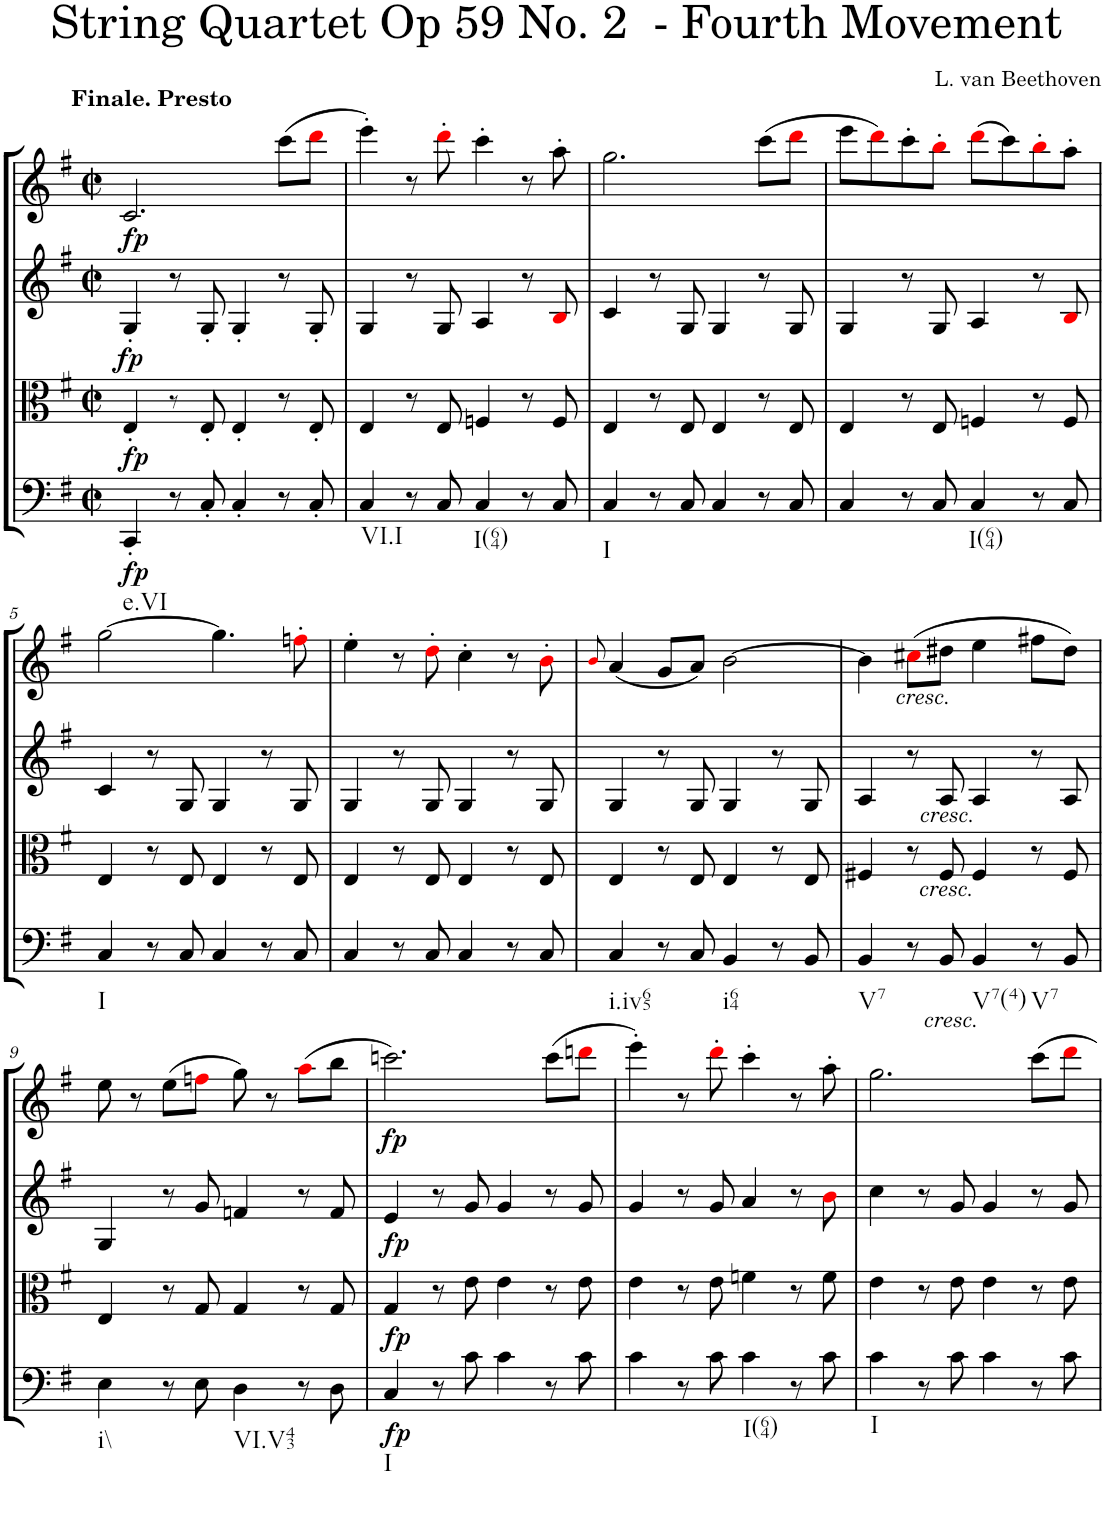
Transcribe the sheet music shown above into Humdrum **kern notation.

**kern	**dynam	**kern	**dynam	**kern	**dynam	**kern	**dynam
*part4	*part4	*part3	*part3	*part2	*part2	*part1	*part1
*staff4	*staff4	*staff3	*staff3	*staff2	*staff2	*staff1	*staff1
*I"Violoncello.	*	*I"Viola	*	*I"Violin II.	*	*I"Violin I.	*
*I'Vc	*	*I'Vla	*	*I'Vln	*	*I'Vln	*
*clefF4	*	*clefC3	*	*clefG2	*	*clefG2	*
*k[f#]	*	*k[f#]	*	*k[f#]	*	*k[f#]	*
*M2/2	*	*M2/2	*	*M2/2	*	*M2/2	*
*met(c|)	*	*met(c|)	*	*met(c|)	*	*met(c|)	*
=1	=1	=1	=1	=1	=1	=1	=1
!	!	!	!	!	!	!LO:TX:a:B:t=Finale. Presto	!
!LO:TX:b:t=e.VI	!	!	!	!	!	!	!
!	!LO:DY:b	!	!LO:DY:b	!	!LO:DY:b	!	!LO:DY:b
4CC'/	fp	4E'/	fp	4G'/	fp	2.c/	fp
8r	.	8r	.	8r	.	.	.
8C'/	.	8E'/	.	8G'/	.	.	.
4C'/	.	4E'/	.	4G'/	.	.	.
8r	.	8r	.	8r	.	(8ccc\L	.
8C'/	.	8E'/	.	8G'/	.	8dddi\J	.
=2	=2	=2	=2	=2	=2	=2	=2
!LO:TX:b:t=VI.I	!	!	!	!	!	!	!
4C/	.	4E/	.	4G/	.	4eee'\)	.
8r	.	8r	.	8r	.	8r	.
8C/	.	8E/	.	8G/	.	8ddd'i\	.
!LO:TX:b:t=I(64)	!	!	!	!	!	!	!
4C/	.	4Fn/	.	4A/	.	4ccc'\	.
8r	.	8r	.	8r	.	8r	.
8C/	.	8F/	.	8Bi/	.	8aa'\	.
=3	=3	=3	=3	=3	=3	=3	=3
!LO:TX:b:t=I	!	!	!	!	!	!	!
4C/	.	4E/	.	4c/	.	2.gg\	.
8r	.	8r	.	8r	.	.	.
8C/	.	8E/	.	8G/	.	.	.
4C/	.	4E/	.	4G/	.	.	.
8r	.	8r	.	8r	.	(8ccc\L	.
8C/	.	8E/	.	8G/	.	8dddi\J	.
=4	=4	=4	=4	=4	=4	=4	=4
4C/	.	4E/	.	4G/	.	8eee\L	.
.	.	.	.	.	.	8dddi\)	.
8r	.	8r	.	8r	.	8ccc'\	.
8C/	.	8E/	.	8G/	.	8bb'i\J	.
!LO:TX:b:t=I(64)	!	!	!	!	!	!	!
4C/	.	4Fn/	.	4A/	.	(8dddi\L	.
.	.	.	.	.	.	8ccc\)	.
8r	.	8r	.	8r	.	8bb'i\	.
8C/	.	8F/	.	8Bi/	.	8aa'\J	.
!!LO:LB:g=z
=5	=5	=5	=5	=5	=5	=5	=5
!LO:TX:b:t=I	!	!	!	!	!	!	!
4C/	.	4E/	.	4c/	.	[2gg\	.
8r	.	8r	.	8r	.	.	.
8C/	.	8E/	.	8G/	.	.	.
4C/	.	4E/	.	4G/	.	4.gg\]	.
8r	.	8r	.	8r	.	.	.
8C/	.	8E/	.	8G/	.	8ffn'i\	.
=6	=6	=6	=6	=6	=6	=6	=6
4C/	.	4E/	.	4G/	.	4ee'\	.
8r	.	8r	.	8r	.	8r	.
8C/	.	8E/	.	8G/	.	8dd'i\	.
4C/	.	4E/	.	4G/	.	4cc'\	.
8r	.	8r	.	8r	.	8r	.
8C/	.	8E/	.	8G/	.	8b'i\	.
=7	=7	=7	=7	=7	=7	=7	=7
.	.	.	.	.	.	8qbi/	.
!LO:TX:b:t=i.iv65	!	!	!	!	!	!	!
4C/	.	4E/	.	4G/	.	(4a/	.
8r	.	8r	.	8r	.	8g/L	.
8C/	.	8E/	.	8G/	.	8a/J)	.
!LO:TX:b:t=i64	!	!	!	!	!	!	!
4BB/	.	4E/	.	4G/	.	[2b\	.
8r	.	8r	.	8r	.	.	.
8BB/	.	8E/	.	8G/	.	.	.
=8	=8	=8	=8	=8	=8	=8	=8
!LO:TX:b:t=V7	!	!	!	!	!	!	!
4BB/	.	4F#X/	.	4A/	.	4b\]	.
!	!	!	!	!	!	!LO:TX:b:i:t=cresc.	!
8r	.	8r	.	8r	.	(8cc#Xi\L	.
!	!	!	!	!LO:TX:b:i:t=cresc.	!	!	!
!	!	!LO:TX:b:i:t=cresc.	!	!	!	!	!
!LO:TX:b:i:t=cresc.	!	!	!	!	!	!	!
8BB/	.	8F#/	.	8A/	.	8dd#X\J	.
!LO:TX:b:t=V7(4)	!	!	!	!	!	!	!
4BB/	.	4F#/	.	4A/	.	4ee\	.
!LO:TX:b:t=V7	!	!	!	!	!	!	!
8r	.	8r	.	8r	.	8ff#X\L	.
8BB/	.	8F#/	.	8A/	.	8dd#\J)	.
!!LO:LB:g=z
=9	=9	=9	=9	=9	=9	=9	=9
!LO:TX:b:t=i\\	!	!	!	!	!	!	!
4E\	.	4E/	.	4G/	.	8ee\	.
.	.	.	.	.	.	8r	.
8r	.	8r	.	8r	.	(8ee\L	.
8E\	.	8G/	.	8g/	.	8ffni\J	.
!LO:TX:b:t=VI.V43	!	!	!	!	!	!	!
4D\	.	4G/	.	4fn/	.	8gg\)	.
.	.	.	.	.	.	8r	.
8r	.	8r	.	8r	.	(8aai\L	.
8D\	.	8G/	.	8f/	.	8bb\J	.
=10	=10	=10	=10	=10	=10	=10	=10
!LO:TX:b:t=I	!	!	!	!	!	!	!
!	!LO:DY:b	!	!LO:DY:b	!	!LO:DY:b	!	!LO:DY:b
4C/	fp	4G/	fp	4e/	fp	2.cccn\)	fp
8r	.	8r	.	8r	.	.	.
8c\	.	8e\	.	8g/	.	.	.
4c\	.	4e\	.	4g/	.	.	.
8r	.	8r	.	8r	.	(8ccc\L	.
8c\	.	8e\	.	8g/	.	8dddni\J	.
=11	=11	=11	=11	=11	=11	=11	=11
4c\	.	4e\	.	4g/	.	4eee'\)	.
8r	.	8r	.	8r	.	8r	.
8c\	.	8e\	.	8g/	.	8ddd'i\	.
!LO:TX:b:t=I(64)	!	!	!	!	!	!	!
4c\	.	4fn\	.	4a/	.	4ccc'\	.
8r	.	8r	.	8r	.	8r	.
8c\	.	8f\	.	8bi\	.	8aa'\	.
=12	=12	=12	=12	=12	=12	=12	=12
!LO:TX:b:t=I	!	!	!	!	!	!	!
4c\	.	4e\	.	4cc\	.	2.gg\	.
8r	.	8r	.	8r	.	.	.
8c\	.	8e\	.	8g/	.	.	.
4c\	.	4e\	.	4g/	.	.	.
8r	.	8r	.	8r	.	8ccc\L	.
8c\	.	8e\	.	8g/	.	8dddi\J	.
=	=	=	=	=	=	=	=
*-	*-	*-	*-	*-	*-	*-	*-
